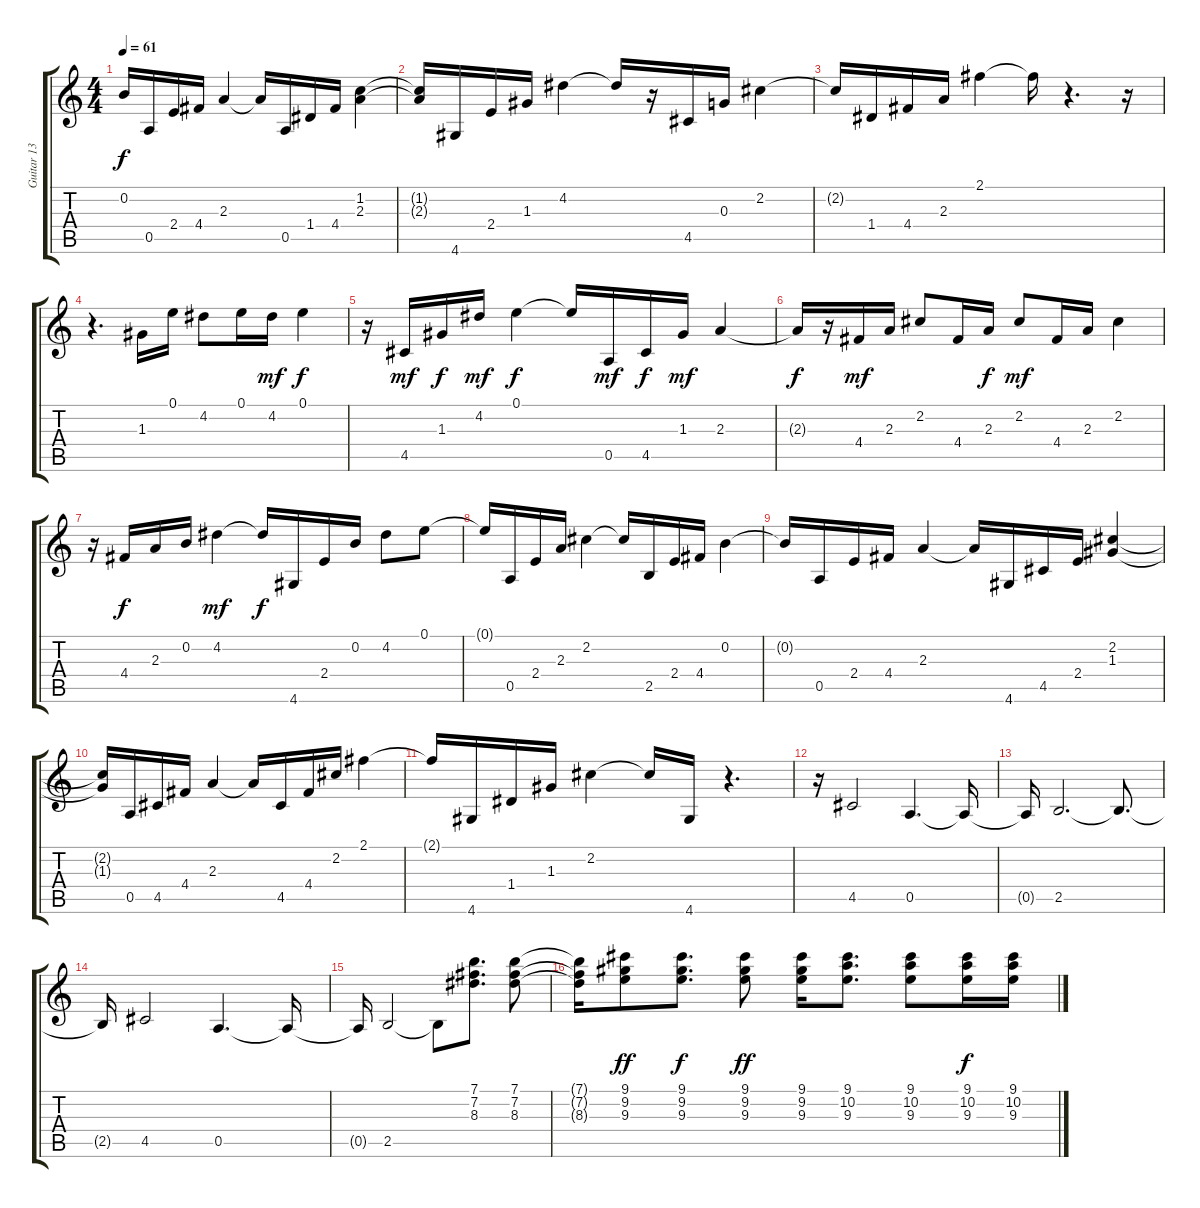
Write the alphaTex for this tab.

\track ("Guitar 13" "Guitar 13") {instrument acousticguitarsteel}
\staff {score tabs}
\tuning (E4 B3 G3 D3 A2 E2) {hide}
\ts (4 4)
\tempo 61
\clef g2
\ks c
0.2{t}.16{dy f} 0.5.16 2.4.16 4.4.16 2.3.4 2.3{t}.16 0.5.16 1.4.16 4.4.16 (1.2 2.3).4 |
(1.2{t} 2.3{t}).16 4.6.16 2.4.16 1.3.16 4.2.4 4.2{t}.16 r.16 4.5.16 0.3.16 2.2.4 |
2.2{t}.16 1.4.16 4.4.16 2.3.16 2.1.4 2.1{t}.16 r.4{d} r.16 |
r.4{d} 1.3.16 0.1.16 4.2.8 0.1.16 4.2.16{dy mf} 0.1.4{dy f} |
r.16 4.5.16{dy mf} 1.3.16{dy f} 4.2.16{dy mf} 0.1.4{dy f} 0.1{t}.16 0.5.16{dy mf} 4.5.16{dy f} 1.3.16{dy mf} 2.3.4 |
2.3{t}.16{dy f} r.16 4.4.16{dy mf} 2.3.16 2.2.8 4.4.16 2.3.16{dy f} 2.2.8{dy mf} 4.4.16 2.3.16 2.2.4 |
r.16 4.4.16{dy f} 2.3.16 0.2.16 4.2.4{dy mf} 4.2{t}.16{dy f} 4.6.16 2.4.16 0.2.16 4.2.8 0.1.8 |
0.1{t}.16 0.5.16 2.4.16 2.3.16 2.2.4 2.2{t}.16 2.5.16 2.4.16 4.4.16 0.2.4 |
0.2{t}.16 0.5.16 2.4.16 4.4.16 2.3.4 2.3{t}.16 4.6.16 4.5.16 2.4.16 (2.2 1.3).4 |
(2.2{t} 1.3{t}).16 0.5.16 4.5.16 4.4.16 2.3.4 2.3{t}.16 4.5.16 4.4.16 2.2.16 2.1.4 |
2.1{t}.16 4.6.16 1.4.16 1.3.16 2.2.4 2.2{t}.16 4.6.16 r.4{d} |
r.16 4.5.2 0.5.4{d} 0.5{t}.16 |
0.5{t}.16 2.5.2{d} 2.5{t}.8{d} |
2.5{t}.16 4.5.2 0.5.4{d} 0.5{t}.16 |
0.5{t}.16 2.5.2 2.5{t}.8 (7.1 7.2 8.3).8{d} (7.1 7.2 8.3).8 |
(7.1{t} 7.2{t} 8.3{t}).16 (9.1 9.2 9.3).8{dy ff} (9.1 9.2 9.3).8{d dy f} (9.1 9.2 9.3).8{dy ff} (9.1 9.2 9.3).16 (9.1 10.2 9.3).8{d} (9.1 10.2 9.3).8 (9.1 10.2 9.3).16{dy f} (9.1 10.2 9.3).16
